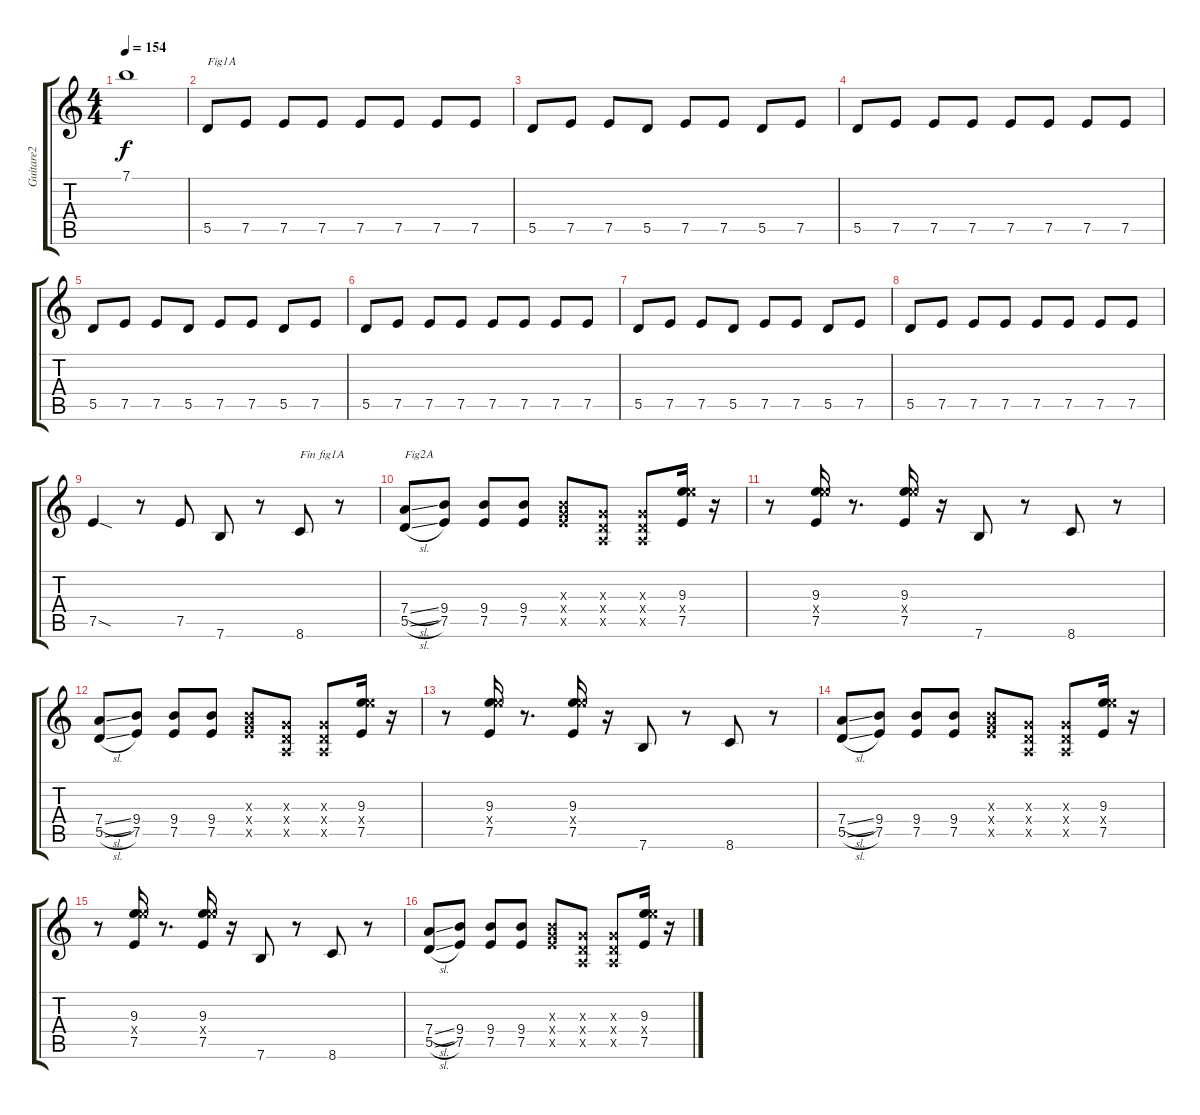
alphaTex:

\track ("Guitare2" "Guitare2") {instrument distortionguitar}
\staff {score tabs}
\tuning (E4 B3 G3 D3 A2 E2) {hide}
\ts (4 4)
\tempo 154
\clef g2
\ks c
7.1{t}.1{dy f} |
5.5.8{txt "Fig1A"} 7.5.8 7.5.8 7.5.8 7.5.8 7.5.8 7.5.8 7.5.8 |
5.5.8 7.5.8 7.5.8 5.5.8 7.5.8 7.5.8 5.5.8 7.5.8 |
5.5.8 7.5.8 7.5.8 7.5.8 7.5.8 7.5.8 7.5.8 7.5.8 |
5.5.8 7.5.8 7.5.8 5.5.8 7.5.8 7.5.8 5.5.8 7.5.8 |
5.5.8 7.5.8 7.5.8 7.5.8 7.5.8 7.5.8 7.5.8 7.5.8 |
5.5.8 7.5.8 7.5.8 5.5.8 7.5.8 7.5.8 5.5.8 7.5.8 |
5.5.8 7.5.8 7.5.8 7.5.8 7.5.8 7.5.8 7.5.8 7.5.8 |
7.5{sod}.4 r.8 7.5.8 7.6.8 r.8 8.6.8{txt "Fin fig1A"} r.8 |
(7.4{sl} 5.5{sl}).8{txt "Fig2A"} (9.4 7.5).8 (9.4 7.5).8 (9.4 7.5).8 (0.3{x} 9.4{x} 7.5{x}).8 (0.3{x} 0.4{x} 0.5{x}).8 (0.3{x} 0.4{x} 0.5{x}).8 (9.3 14.4{x} 7.5).16 r.16 |
r.8 (9.3 14.4{x} 7.5).16 r.8{d} (9.3 14.4{x} 7.5).16 r.16 7.6.8 r.8 8.6.8 r.8 |
(7.4{sl} 5.5{sl}).8 (9.4 7.5).8 (9.4 7.5).8 (9.4 7.5).8 (0.3{x} 9.4{x} 7.5{x}).8 (0.3{x} 0.4{x} 0.5{x}).8 (0.3{x} 0.4{x} 0.5{x}).8 (9.3 14.4{x} 7.5).16 r.16 |
r.8 (9.3 14.4{x} 7.5).16 r.8{d} (9.3 14.4{x} 7.5).16 r.16 7.6.8 r.8 8.6.8 r.8 |
(7.4{sl} 5.5{sl}).8 (9.4 7.5).8 (9.4 7.5).8 (9.4 7.5).8 (0.3{x} 9.4{x} 7.5{x}).8 (0.3{x} 0.4{x} 0.5{x}).8 (0.3{x} 0.4{x} 0.5{x}).8 (9.3 14.4{x} 7.5).16 r.16 |
r.8 (9.3 14.4{x} 7.5).16 r.8{d} (9.3 14.4{x} 7.5).16 r.16 7.6.8 r.8 8.6.8 r.8 |
(7.4{sl} 5.5{sl}).8 (9.4 7.5).8 (9.4 7.5).8 (9.4 7.5).8 (0.3{x} 9.4{x} 7.5{x}).8 (0.3{x} 0.4{x} 0.5{x}).8 (0.3{x} 0.4{x} 0.5{x}).8 (9.3 14.4{x} 7.5).16 r.16
